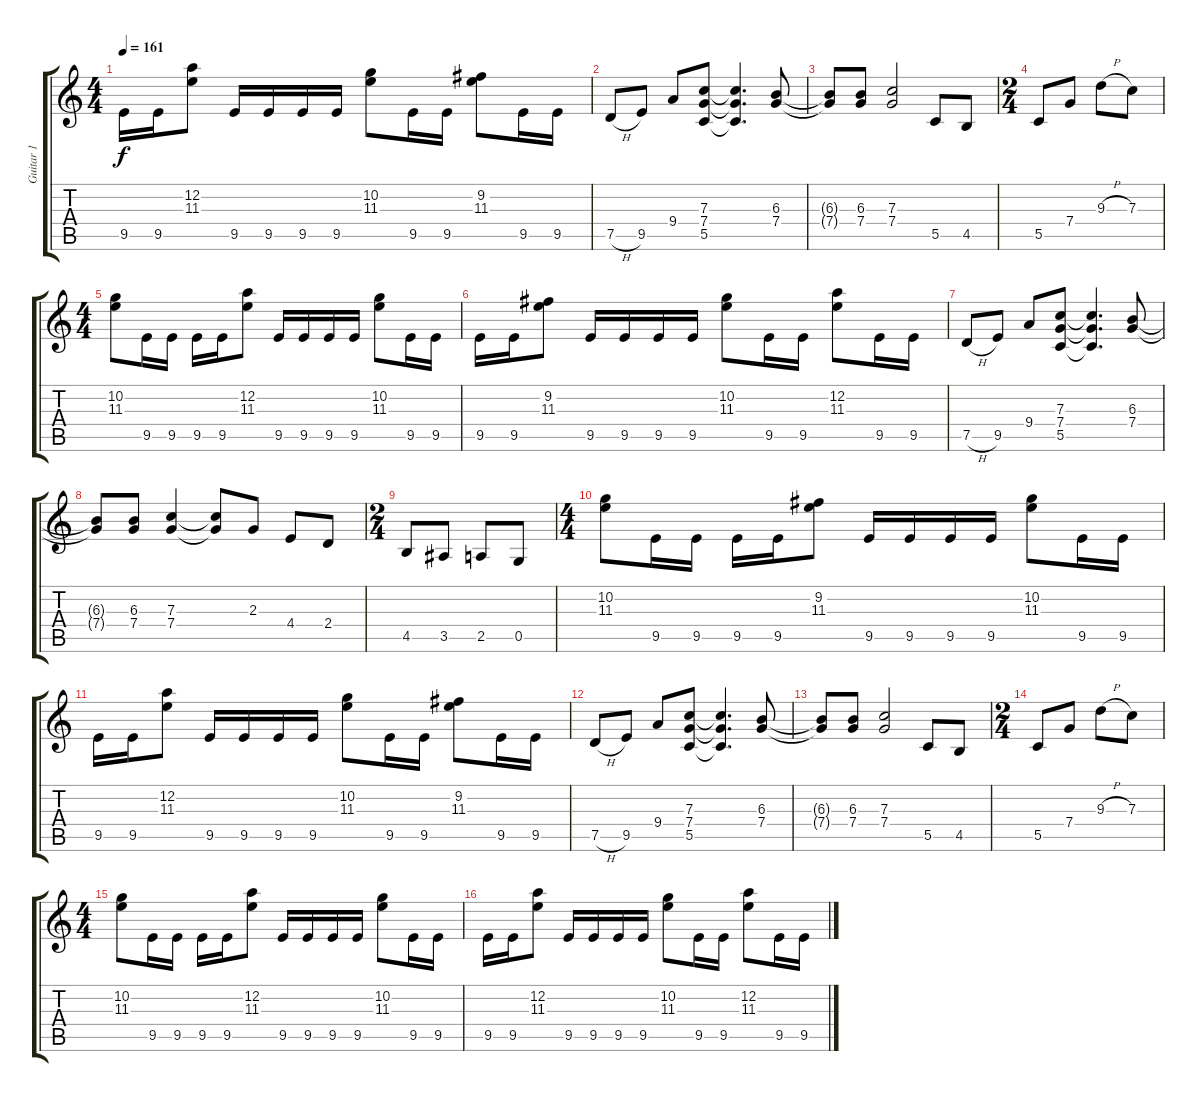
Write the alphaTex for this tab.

\track ("Guitar 1" "Guitar 1") {instrument distortionguitar}
\staff {score tabs}
\tuning (D4 A3 F3 C3 G2 C2) {hide}
\ts (4 4)
\tempo 161
\clef g2
\ks c
9.5.16{dy f} 9.5.16 (12.2 11.3).8 9.5.16 9.5.16 9.5.16 9.5.16 (10.2 11.3).8 9.5.16 9.5.16 (9.2 11.3).8 9.5.16 9.5.16 |
7.5{h}.8 9.5.8 9.4.8 (7.3 7.4 5.5).8 (7.3{t} 7.4{t} 5.5{t}).4{d} (6.3 7.4).8 |
(6.3{t} 7.4{t}).8 (6.3 7.4).8 (7.3 7.4).2 5.5.8 4.5.8 |
\ts (2 4)
5.5.8 7.4.8 9.3{h}.8 7.3.8 |
\ts (4 4)
(10.2 11.3).8 9.5.16 9.5.16 9.5.16 9.5.16 (12.2 11.3).8 9.5.16 9.5.16 9.5.16 9.5.16 (10.2 11.3).8 9.5.16 9.5.16 |
9.5.16 9.5.16 (9.2 11.3).8 9.5.16 9.5.16 9.5.16 9.5.16 (10.2 11.3).8 9.5.16 9.5.16 (12.2 11.3).8 9.5.16 9.5.16 |
7.5{h}.8 9.5.8 9.4.8 (7.3 7.4 5.5).8 (7.3{t} 7.4{t} 5.5{t}).4{d} (6.3 7.4).8 |
(6.3{t} 7.4{t}).8 (6.3 7.4).8 (7.3 7.4).4 (7.3{t} 7.4{t}).8 2.3.8 4.4.8 2.4.8 |
\ts (2 4)
4.5.8 3.5.8 2.5.8 0.5.8 |
\ts (4 4)
(10.2 11.3).8 9.5.16 9.5.16 9.5.16 9.5.16 (9.2 11.3).8 9.5.16 9.5.16 9.5.16 9.5.16 (10.2 11.3).8 9.5.16 9.5.16 |
9.5.16 9.5.16 (12.2 11.3).8 9.5.16 9.5.16 9.5.16 9.5.16 (10.2 11.3).8 9.5.16 9.5.16 (9.2 11.3).8 9.5.16 9.5.16 |
7.5{h}.8 9.5.8 9.4.8 (7.3 7.4 5.5).8 (7.3{t} 7.4{t} 5.5{t}).4{d} (6.3 7.4).8 |
(6.3{t} 7.4{t}).8 (6.3 7.4).8 (7.3 7.4).2 5.5.8 4.5.8 |
\ts (2 4)
5.5.8 7.4.8 9.3{h}.8 7.3.8 |
\ts (4 4)
(10.2 11.3).8 9.5.16 9.5.16 9.5.16 9.5.16 (12.2 11.3).8 9.5.16 9.5.16 9.5.16 9.5.16 (10.2 11.3).8 9.5.16 9.5.16 |
9.5.16 9.5.16 (12.2 11.3).8 9.5.16 9.5.16 9.5.16 9.5.16 (10.2 11.3).8 9.5.16 9.5.16 (12.2 11.3).8 9.5.16 9.5.16
